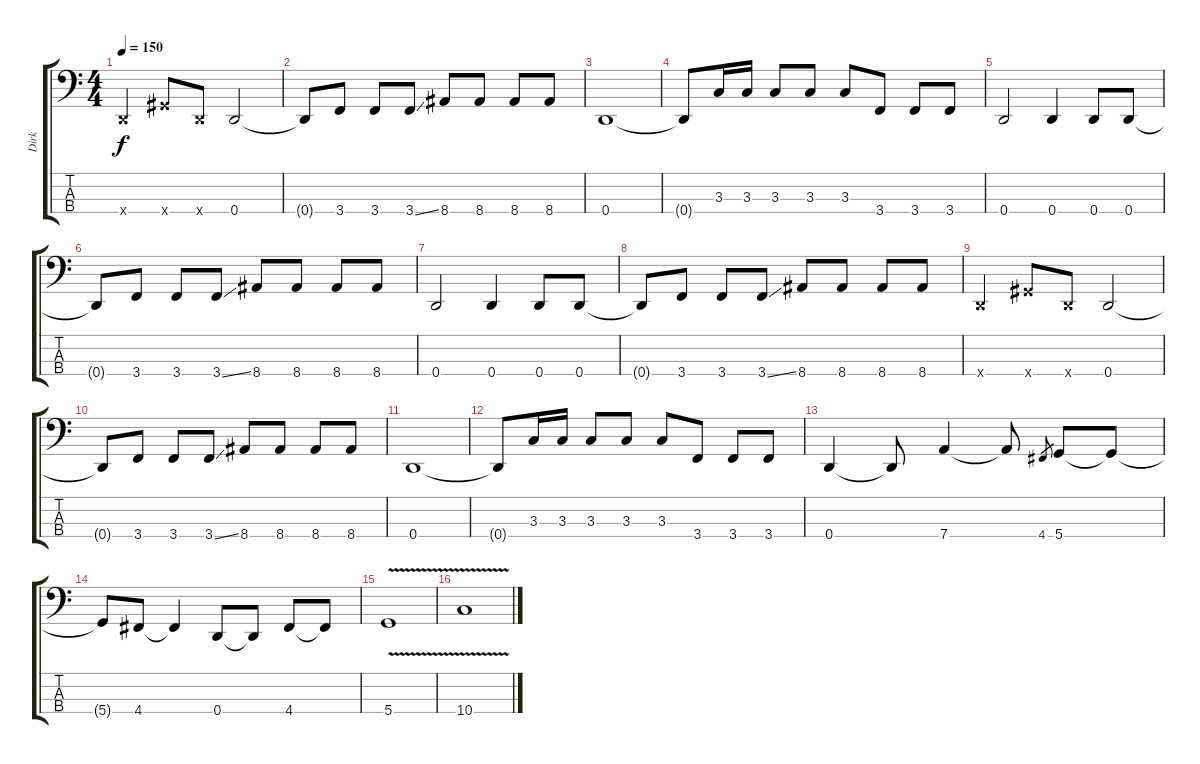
\track ("Dirk" "Dirk") {instrument electricbassfinger}
\staff {score tabs}
\tuning (G2 D2 A1 D1) {hide}
\ts (4 4)
\tempo 150
\clef f4
\ks c
0.4{x}.4{dy f instrument slapbass2} 6.4{x}.8 0.4{x}.8 0.4.2 |
0.4{t}.8{instrument electricbassfinger} 3.4.8 3.4.8 3.4{ss}.8 8.4.8 8.4.8 8.4.8 8.4.8 |
0.4.1 |
0.4{t}.8 3.3.16 3.3.16 3.3.8 3.3.8 3.3.8 3.4.8 3.4.8 3.4.8 |
0.4.2 0.4.4 0.4.8 0.4.8 |
0.4{t}.8 3.4.8 3.4.8 3.4{ss}.8 8.4.8 8.4.8 8.4.8 8.4.8 |
0.4.2 0.4.4 0.4.8 0.4.8 |
0.4{t}.8 3.4.8 3.4.8 3.4{ss}.8 8.4.8 8.4.8 8.4.8 8.4.8 |
0.4{x}.4 6.4{x}.8 0.4{x}.8 0.4.2 |
0.4{t}.8 3.4.8 3.4.8 3.4{ss}.8 8.4.8 8.4.8 8.4.8 8.4.8 |
0.4.1 |
0.4{t}.8 3.3.16 3.3.16 3.3.8 3.3.8 3.3.8 3.4.8 3.4.8 3.4.8 |
0.4.4 0.4{t}.8 7.4.4 7.4{t}.8 4.4.8{gr} 5.4.8 5.4{t}.8 |
5.4{t}.8 4.4.8 4.4{t}.4 0.4.8 0.4{t}.8 4.4.8 4.4{t}.8 |
5.4{v}.1 |
10.4{v}.1
